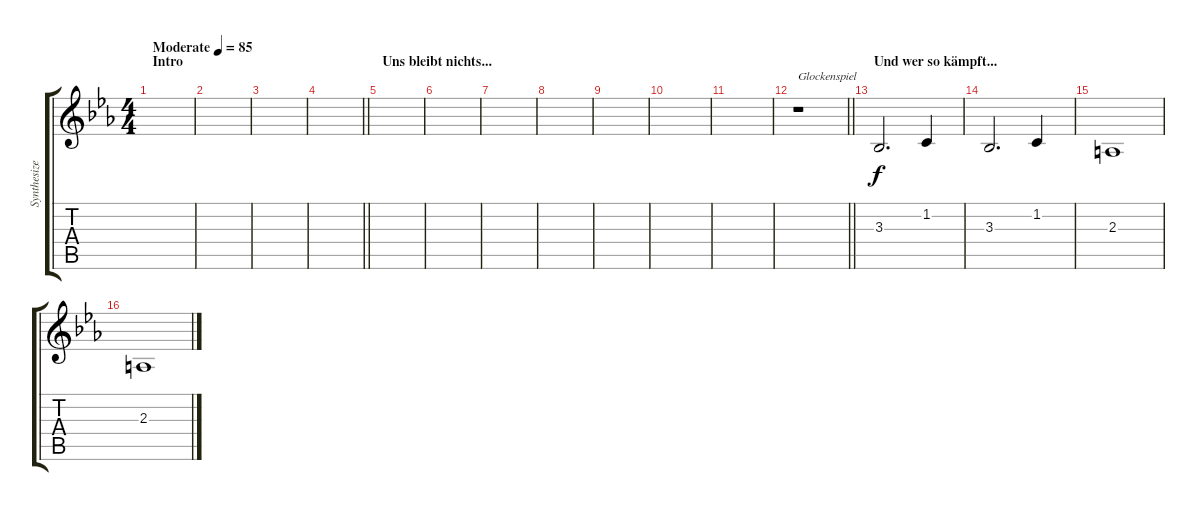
\track ("Synthesizer" "Synthesize") {instrument synthvoice}
\staff {score tabs}
\tuning (E4 B3 G3 D3 A2 E2) {hide}
\ts (4 4)
\section ("" "Intro")
\tempo (85 "Moderate")
\clef g2
\ks cminor
|
|
|
\barLineRight lightlight
|
\section ("" "Uns bleibt nichts...")
|
|
|
|
|
|
|
\barLineRight lightlight
r.1{txt "Glockenspiel" instrument glockenspiel} |
\section ("" "Und wer so kämpft...")
3.3.2{d} 1.2.4 |
3.3.2{d} 1.2.4 |
2.3.1 |
2.3.1
